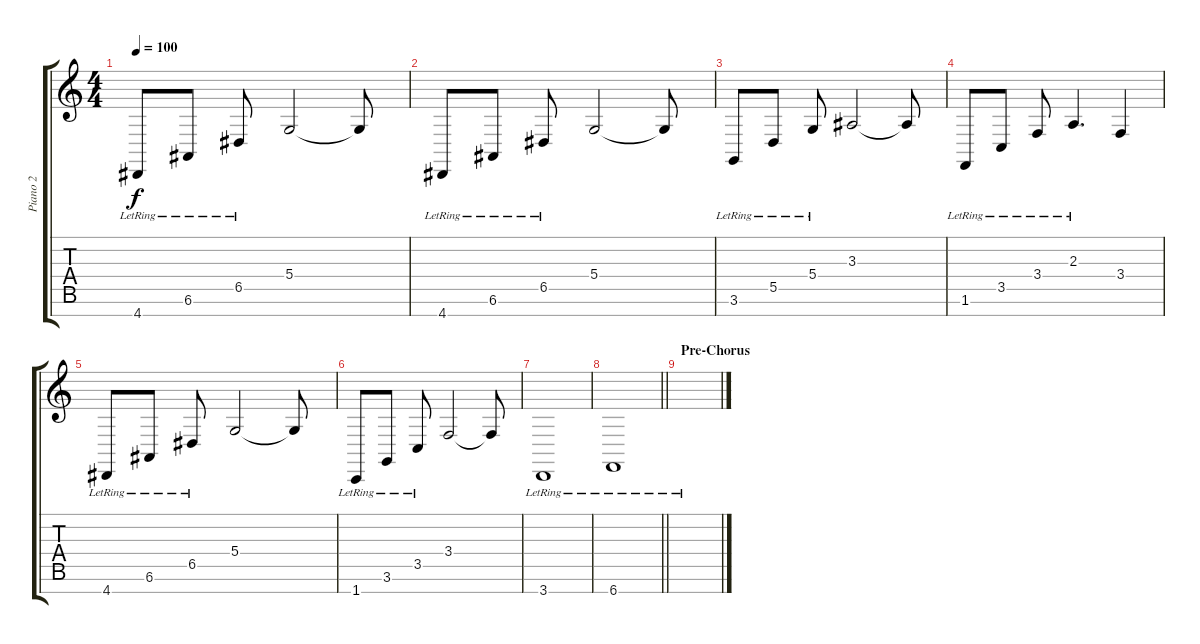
\track ("Piano 2" "Piano 2") {instrument acousticgrandpiano}
\staff {score tabs}
\tuning (E4 B3 G3 D3 A2 E2 B1) {hide}
\ts (4 4)
\tempo 100
\clef g2
\ks c
4.7{lr}.8{dy f} 6.6{lr}.8 6.5{lr}.8 5.4.2 5.4{t}.8 |
4.7{lr}.8 6.6{lr}.8 6.5{lr}.8 5.4.2 5.4{t}.8 |
3.6{lr}.8 5.5{lr}.8 5.4{lr}.8 3.3.2 3.3{t}.8 |
1.6{lr}.8 3.5{lr}.8 3.4{lr}.8 2.3{lr}.4{d} 3.4.4 |
4.7{lr}.8 6.6{lr}.8 6.5{lr}.8 5.4.2 5.4{t}.8 |
1.7{lr}.8 3.6{lr}.8 3.5{lr}.8 3.4.2 3.4{t}.8 |
3.7{lr}.1 |
\barLineRight lightlight
6.7{lr}.1 |
\section ("" "Pre-Chorus")
